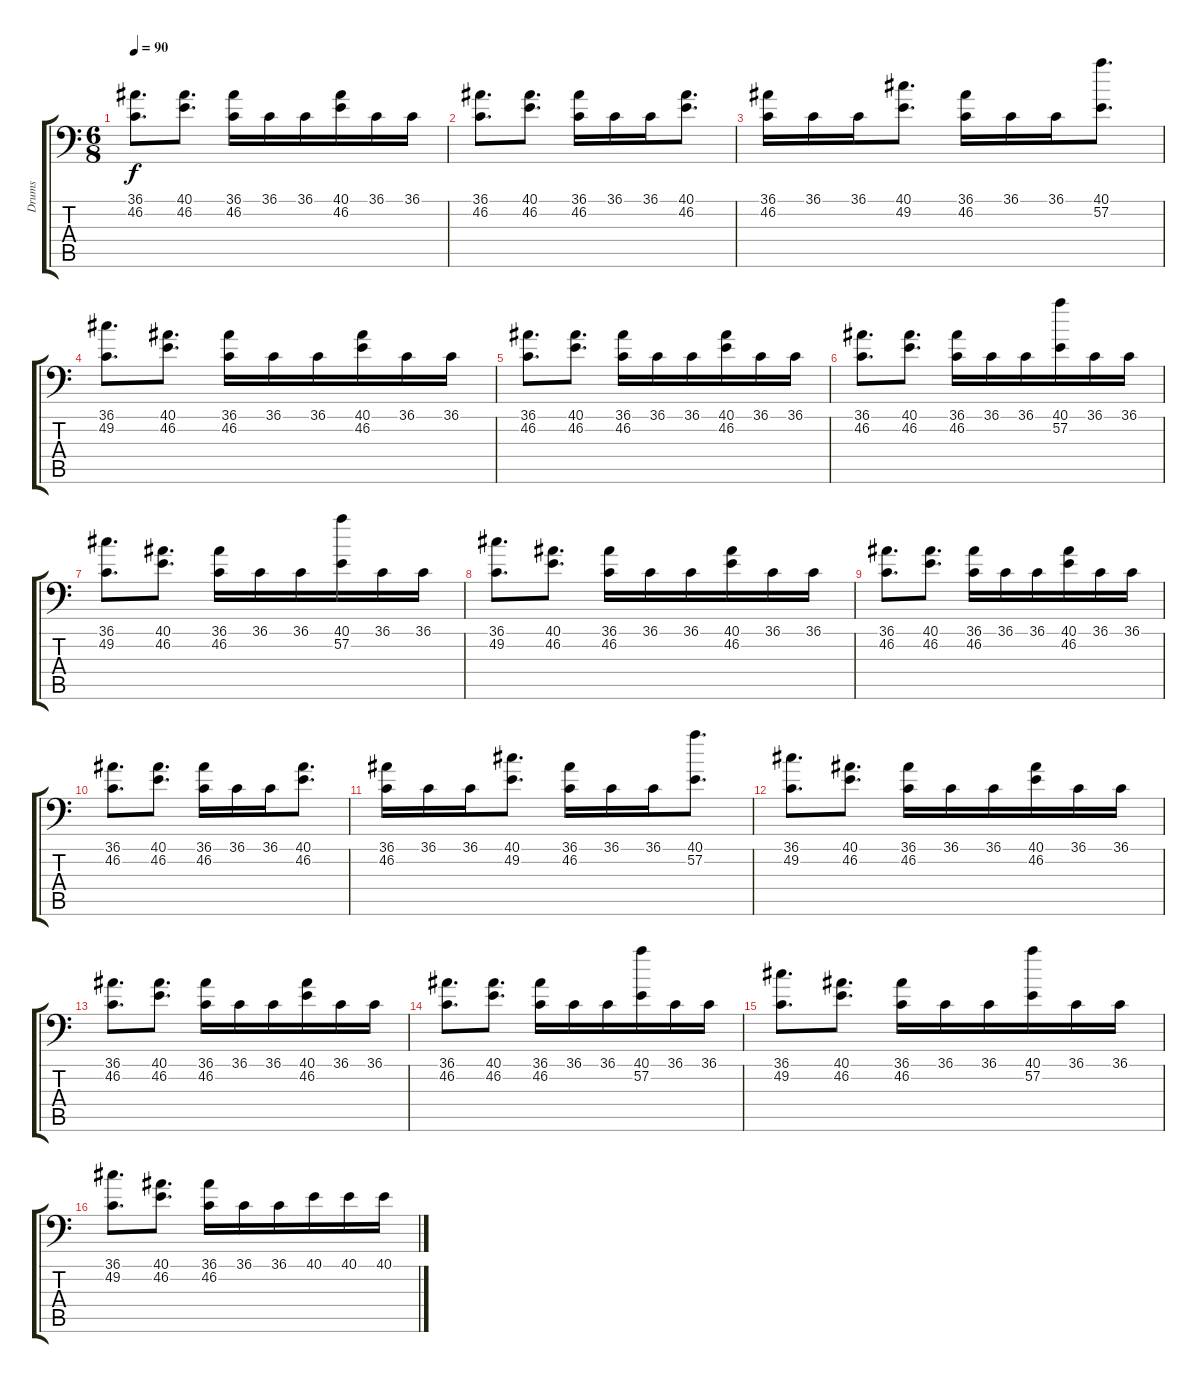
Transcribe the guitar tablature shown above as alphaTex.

\track ("Drums" "Drums") {instrument acousticgrandpiano}
\staff {score tabs}
\tuning (C-1 C-1 C-1 C-1 C-1 C-1) {hide}
\ts (6 8)
\tempo 90
\clef f4
\ks c
(36.1 46.2).8{d dy f} (40.1 46.2).8{d} (36.1 46.2).16 36.1.16 36.1.16 (40.1 46.2).16 36.1.16 36.1.16 |
(36.1 46.2).8{d} (40.1 46.2).8{d} (36.1 46.2).16 36.1.16 36.1.16 (40.1 46.2).8{d} |
(36.1 46.2).16 36.1.16 36.1.16 (40.1 49.2).8{d} (36.1 46.2).16 36.1.16 36.1.16 (40.1 57.2).8{d} |
(36.1 49.2).8{d} (40.1 46.2).8{d} (36.1 46.2).16 36.1.16 36.1.16 (40.1 46.2).16 36.1.16 36.1.16 |
(36.1 46.2).8{d} (40.1 46.2).8{d} (36.1 46.2).16 36.1.16 36.1.16 (40.1 46.2).16 36.1.16 36.1.16 |
(36.1 46.2).8{d} (40.1 46.2).8{d} (36.1 46.2).16 36.1.16 36.1.16 (40.1 57.2).16 36.1.16 36.1.16 |
(36.1 49.2).8{d} (40.1 46.2).8{d} (36.1 46.2).16 36.1.16 36.1.16 (40.1 57.2).16 36.1.16 36.1.16 |
(36.1 49.2).8{d} (40.1 46.2).8{d} (36.1 46.2).16 36.1.16 36.1.16 (40.1 46.2).16 36.1.16 36.1.16 |
(36.1 46.2).8{d} (40.1 46.2).8{d} (36.1 46.2).16 36.1.16 36.1.16 (40.1 46.2).16 36.1.16 36.1.16 |
(36.1 46.2).8{d} (40.1 46.2).8{d} (36.1 46.2).16 36.1.16 36.1.16 (40.1 46.2).8{d} |
(36.1 46.2).16 36.1.16 36.1.16 (40.1 49.2).8{d} (36.1 46.2).16 36.1.16 36.1.16 (40.1 57.2).8{d} |
(36.1 49.2).8{d} (40.1 46.2).8{d} (36.1 46.2).16 36.1.16 36.1.16 (40.1 46.2).16 36.1.16 36.1.16 |
(36.1 46.2).8{d} (40.1 46.2).8{d} (36.1 46.2).16 36.1.16 36.1.16 (40.1 46.2).16 36.1.16 36.1.16 |
(36.1 46.2).8{d} (40.1 46.2).8{d} (36.1 46.2).16 36.1.16 36.1.16 (40.1 57.2).16 36.1.16 36.1.16 |
(36.1 49.2).8{d} (40.1 46.2).8{d} (36.1 46.2).16 36.1.16 36.1.16 (40.1 57.2).16 36.1.16 36.1.16 |
(36.1 49.2).8{d} (40.1 46.2).8{d} (36.1 46.2).16 36.1.16 36.1.16 40.1.16 40.1.16 40.1.16
